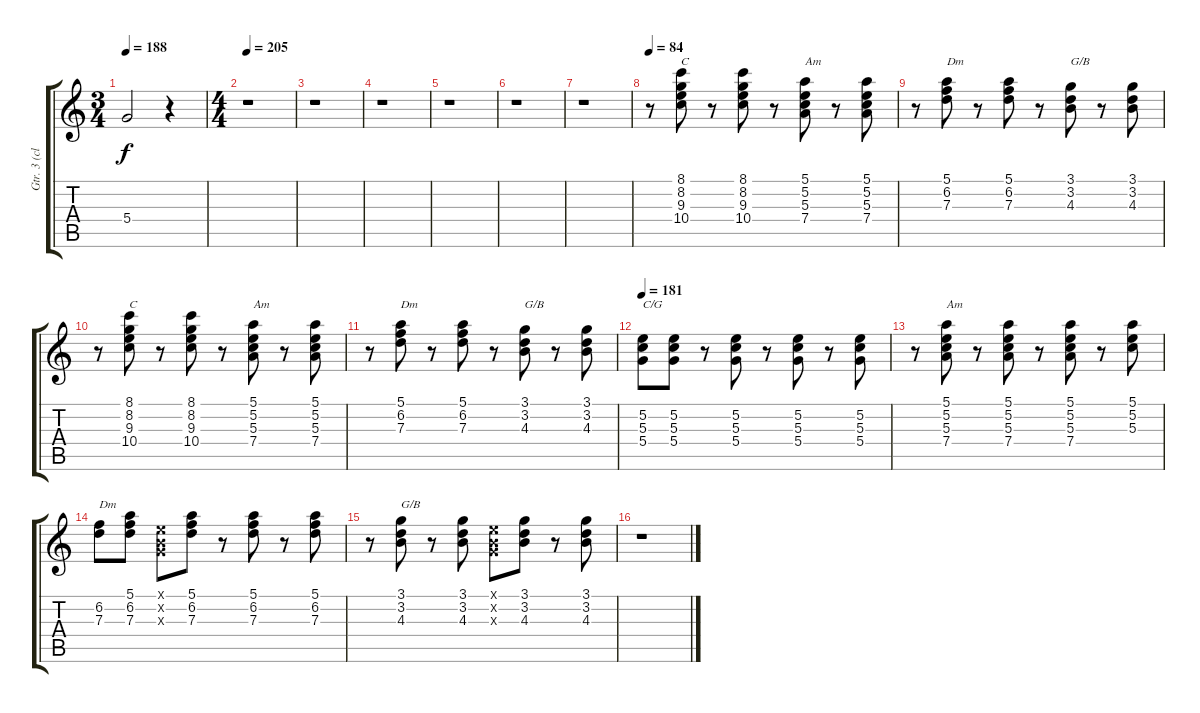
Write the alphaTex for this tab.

\track ("Gtr. 3 (clean)" "Gtr. 3 (cl") {instrument electricguitarclean}
\staff {score tabs}
\tuning (E4 B3 G3 D3 A2 E2) {hide}
\ts (3 4)
\tempo 188
\clef g2
\ks c
5.4{t}.2{dy f} r.4 |
\ts (4 4)
\tempo 205
r.1 |
r.1 |
r.1 |
r.1 |
r.1 |
r.1 |
\tempo 84
r.8 (8.1 8.2 9.3 10.4).8{txt "C"} r.8 (8.1 8.2 9.3 10.4).8 r.8 (5.1 5.2 5.3 7.4).8{txt "Am"} r.8 (5.1 5.2 5.3 7.4).8 |
r.8 (5.1 6.2 7.3).8{txt "Dm"} r.8 (5.1 6.2 7.3).8 r.8 (3.1 3.2 4.3).8{txt "G/B"} r.8 (3.1 3.2 4.3).8 |
r.8 (8.1 8.2 9.3 10.4).8{txt "C"} r.8 (8.1 8.2 9.3 10.4).8 r.8 (5.1 5.2 5.3 7.4).8{txt "Am"} r.8 (5.1 5.2 5.3 7.4).8 |
r.8 (5.1 6.2 7.3).8{txt "Dm"} r.8 (5.1 6.2 7.3).8 r.8 (3.1 3.2 4.3).8{txt "G/B"} r.8 (3.1 3.2 4.3).8 |
\tempo 181
(5.2 5.3 5.4).8{txt "C/G"} (5.2 5.3 5.4).8 r.8 (5.2 5.3 5.4).8 r.8 (5.2 5.3 5.4).8 r.8 (5.2 5.3 5.4).8 |
r.8 (5.1 5.2 5.3 7.4).8{txt "Am"} r.8 (5.1 5.2 5.3 7.4).8 r.8 (5.1 5.2 5.3 7.4).8 r.8 (5.1 5.2 5.3).8 |
(6.2 7.3).8{txt "Dm"} (5.1 6.2 7.3).8 (0.1{x} 0.2{x} 0.3{x}).8 (5.1 6.2 7.3).8 r.8 (5.1 6.2 7.3).8 r.8 (5.1 6.2 7.3).8 |
r.8 (3.1 3.2 4.3).8{txt "G/B"} r.8 (3.1 3.2 4.3).8 (0.1{x} 0.2{x} 0.3{x}).8 (3.1 3.2 4.3).8 r.8 (3.1 3.2 4.3).8 |
r.1
